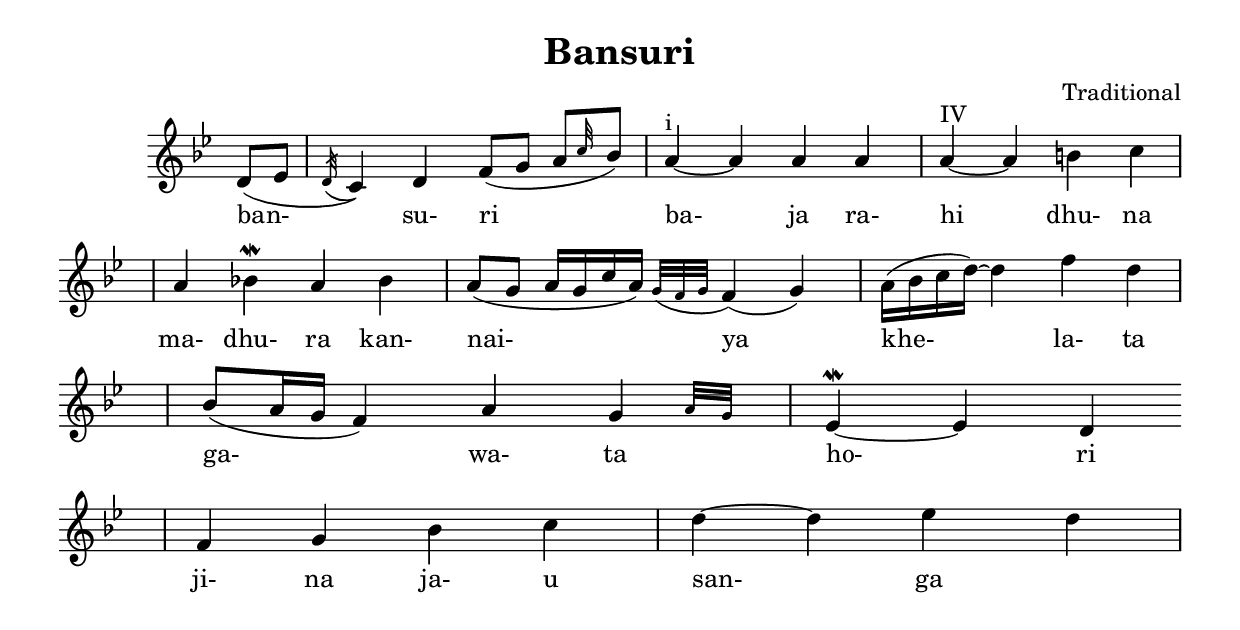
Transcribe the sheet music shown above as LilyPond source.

#(ly:set-option 'midi-extension "mid")
\version "2.12.3"
\include "english.ly"
\header{ 
title = "Bansuri"
composer = "Traditional"
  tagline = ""  % removed 
}
%{
 Rag:Bhairavi
Tal:Tintal
Title:Bansuri
Author:Traditional
Source:AAK
Mode: phrygian
Filename: bansuriv3
Time: 4/4
Key: D


          
                               i            IV         . 
         3S             n      +            2         DSnDn
1)|: (Sr | n) S   (gm <P d)> | P - P  P   | P - D    n     |
           .
      ban-    su-  ri          ba- ja ra-   hi  dhu- na

  0  ~                 3           mgm        +  .     *  *   
| P  d   P    d    |  (Pm   PmnP)    (g m) | (PdnS) -- g  S |
  ma-dhu-ra   kan-     nai-           ya      khe-     la-ta

   2               0     
                Pm ~
| (d-Pm  g) P  m | r - S :|
   ga-      wa-ta  ho- ri

               .
              <g>
            .   . .
| g m d n | S - r S |
ji-na ja-u san-ga 
 %}
  
melody = {
\once \override Staff.TimeSignature #'stencil = ##f
\clef treble
\key c \phrygian
\autoBeamOn  
\cadenzaOn
\bar "|:" c'8[( df'8] \bar "|" \acciaccatura { c'32 }bf4) c'4 ef'8[( f'8] \afterGrace g'8[ { bf'32 } af'8]) \bar "|" g'4~^"i" g'4 g'4 g'4 \bar "|" g'4~^"IV" g'4 a'4 bf'4 \bar "|"\break        \grace s64 
\bar "|" g'4 af'4\mordent g'4 af'4 \bar "|" g'8[( f'8] g'16[ f'16 bf'16 g'16]) \acciaccatura { f'32[ ef'32 f'32] }ef'4( f'4) \bar "|" g'16[( af'16 bf'16 c''16]~) c''4  ef''4 c''4 \bar "|"\break        \grace s64 
\bar "|" af'8[(  g'16 f'16] ef'4) g'4 \afterGrace f'4 { g'32[ f'32] } \bar "|" df'4~\mordent df'4 c'4 \bar ":|"\break        \grace s64 
\bar "|" ef'4 f'4 af'4 bf'4 \bar "|" c''4~ c''4 df''4 c''4 \bar "|"
}

text = \lyricmode {
  ban- su- ri ba- ja ra- hi dhu- na ma- dhu- ra kan- nai- ya khe- la- ta ga- wa- ta ho- ri ji- na ja- u san- ga
}

\score{
\transpose c' d'
<<
  \new Voice = "one" {
    \melody
  }
  \new Lyrics \lyricsto "one" \text
>>
\layout {
  \context {
       \Score
    \remove "Bar_number_engraver"
  } 
  }
\midi { 
  \context {
    \Score
    tempoWholesPerMinute = #(ly:make-moment 200 4)
   }
 }
}
